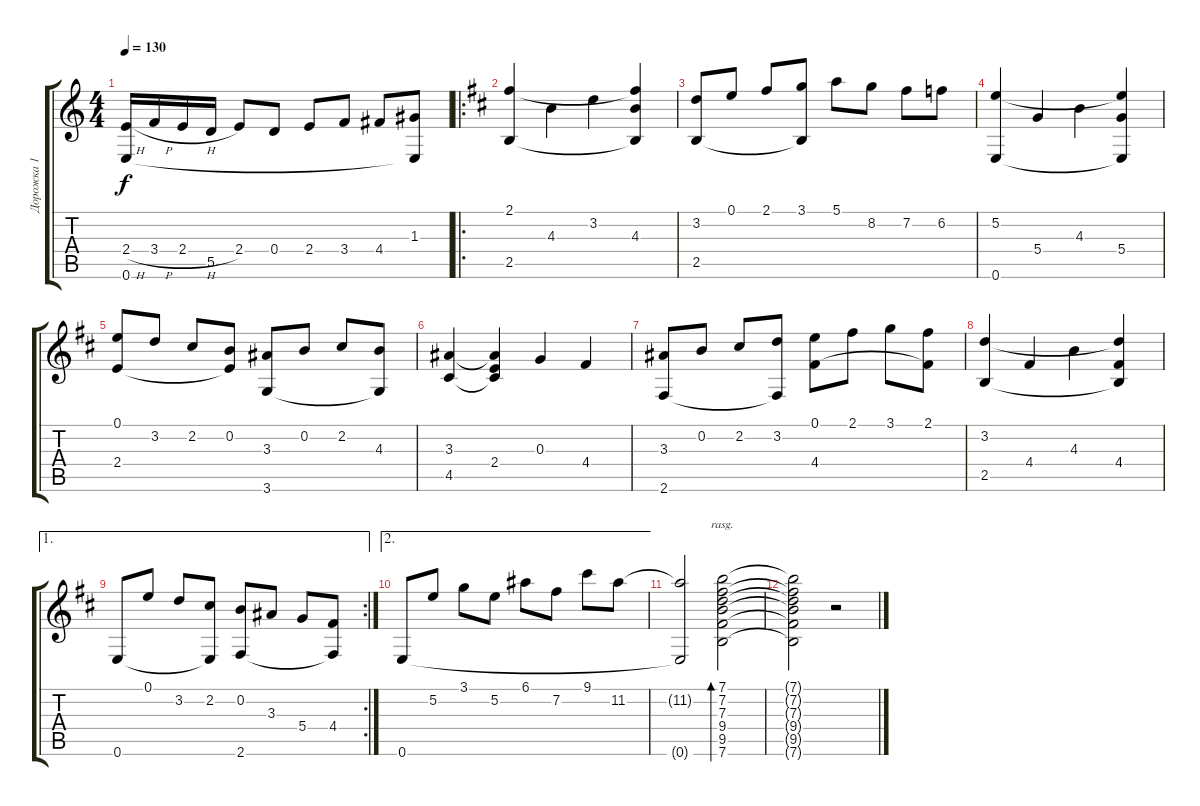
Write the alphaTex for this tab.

\track ("Дорожка 1" "Дорожка 1") {instrument acousticguitarnylon}
\staff {score tabs}
\tuning (E4 B3 G3 D3 A2 E2) {hide}
\ts (4 4)
\tempo 130
\clef g2
\ks aminor
(2.4{h} 0.6).16{dy f} 3.4{h}.16 2.4{h}.16 5.5.16 2.4.8 0.4.8 2.4.8 3.4.8 4.4.8 (1.3 0.6{t}).8 |
\ro
\ks bminor
(2.1 2.5).4 4.3.4 3.2.4 (2.1{t} 4.3 2.5{t}).4 |
(3.2 2.5).8 0.1.8 2.1.8 (3.1 2.5{t}).8 5.1.8 8.2.8 7.2.8 6.2.8 |
(5.2 0.6).4 5.4.4 4.3.4 (5.2{t} 5.4 0.6{t}).4 |
(0.1 2.4).8 3.2.8 2.2.8 (0.2 2.4{t}).8 (3.3 3.6).8 0.2.8 2.2.8 (4.3 3.6{t}).8 |
(3.3 4.5).4 (3.3{t} 2.4 4.5{t}).4 0.3.4 4.4.4 |
(3.3 2.6).8 0.2.8 2.2.8 (3.2 2.6{t}).8 (0.1 4.4).8 2.1.8 3.1.8 (2.1 4.4{t}).8 |
(3.2 2.5).4 4.4.4 4.3.4 (3.2{t} 4.4 2.5{t}).4 |
\ae 1
\rc 2
0.6.8 0.1.8 3.2.8 (2.2 0.6{t}).8 (0.2 2.6).8 3.3.8 5.4.8 (4.4 2.6{t}).8 |
\ae 2
0.6.8 5.2.8 3.1.8 5.2.8 6.1.8 7.2.8 9.1.8 11.2.8 |
(11.2{t} 0.6{t}).2 (7.1 7.2 7.3 9.4 9.5 7.6).2{bd 480 rasg ii} |
(7.1{t} 7.2{t} 7.3{t} 9.4{t} 9.5{t} 7.6{t}).2 r.2
